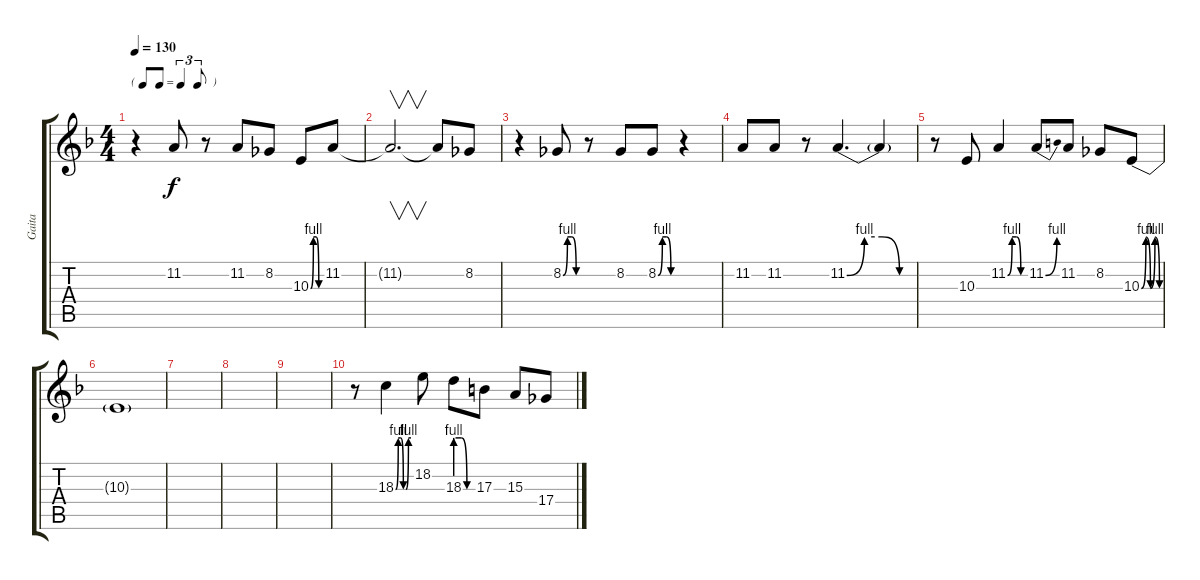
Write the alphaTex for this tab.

\track ("Gaita" "Gaita") {instrument accordion}
\staff {score tabs}
\tuning (Eb4 Bb3 Gb3 Db3 Ab2 Eb2) {hide}
\ts (4 4)
\tf triplet8th
\tempo 130
\clef g2
\ks f
r.4{dy f} 11.2.8 r.8 11.2.8 8.2.8 10.3{be (custom 0 0 15 4 30 4 45 0 60 0)}.8 11.2.8 |
11.2{t}.2{v d} 11.2{t}.8 8.2.8 |
r.4 8.2{be (custom 0 0 15 4 30 4 45 0 60 0)}.8 r.8 8.2.8 8.2{be (custom 0 0 15 4 30 4 45 0 60 0)}.8 r.4 |
11.2.8 11.2.8 r.8 11.2{be (custom 0 0 15 4 30 4 45 0 60 0)}.4{d} 11.2{t}.4 |
r.8 10.3.8 11.2{be (custom 0 0 15 4 30 4 45 0 60 0)}.4 11.2{be (bend 0 0 60 4)}.8 11.2.8 8.2.8 10.3{be (custom 0 0 15 4 30 0 45 4 60 0)}.8 |
10.3{t}.1 |
|
|
|
r.8 18.3{be (custom 0 0 10 4 20 4 30 0 40 0 50 4 60 4)}.4 18.2.8 18.3{be (custom 0 4 20 4 40 0 60 0)}.8 17.3.8 15.3.8 17.4.8
